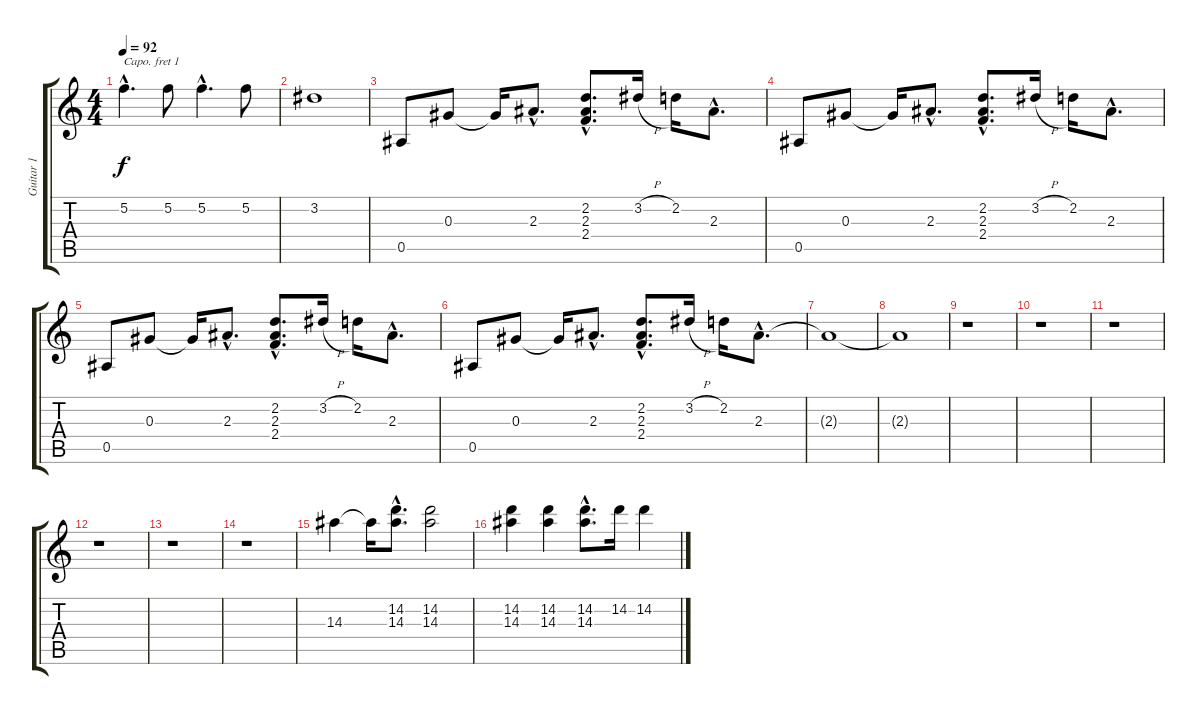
\track ("Guitar 1" "Guitar 1") {instrument overdrivenguitar}
\staff {score tabs}
\capo 1
\tuning (E4 B3 G3 D3 A2 E2) {hide}
\ts (4 4)
\tempo 92
\clef g2
\ks c
5.2{hac}.4{d dy f} 5.2.8 5.2{hac}.4{d} 5.2.8 |
3.2.1 |
0.5.8 0.3.8 0.3{t}.16 2.3{hac}.8{d} (2.2{hac} 2.3{hac} 2.4{hac}).8{d} 3.2{h}.16 2.2.16 2.3{hac}.8{d} |
0.5.8 0.3.8 0.3{t}.16 2.3{hac}.8{d} (2.2{hac} 2.3{hac} 2.4{hac}).8{d} 3.2{h}.16 2.2.16 2.3{hac}.8{d} |
0.5.8 0.3.8 0.3{t}.16 2.3{hac}.8{d} (2.2{hac} 2.3{hac} 2.4{hac}).8{d} 3.2{h}.16 2.2.16 2.3{hac}.8{d} |
0.5.8 0.3.8 0.3{t}.16 2.3{hac}.8{d} (2.2{hac} 2.3{hac} 2.4{hac}).8{d} 3.2{h}.16 2.2.16 2.3{hac}.8{d} |
2.3{t}.1 |
2.3{t}.1 |
r.1 |
r.1 |
r.1 |
r.1 |
r.1 |
r.1 |
14.3.4 14.3{t}.16 (14.2{hac} 14.3{hac}).8{d} (14.2 14.3).2 |
(14.2 14.3).4 (14.2 14.3).4 (14.2{hac} 14.3{hac}).8{d} 14.2.16 14.2.4
